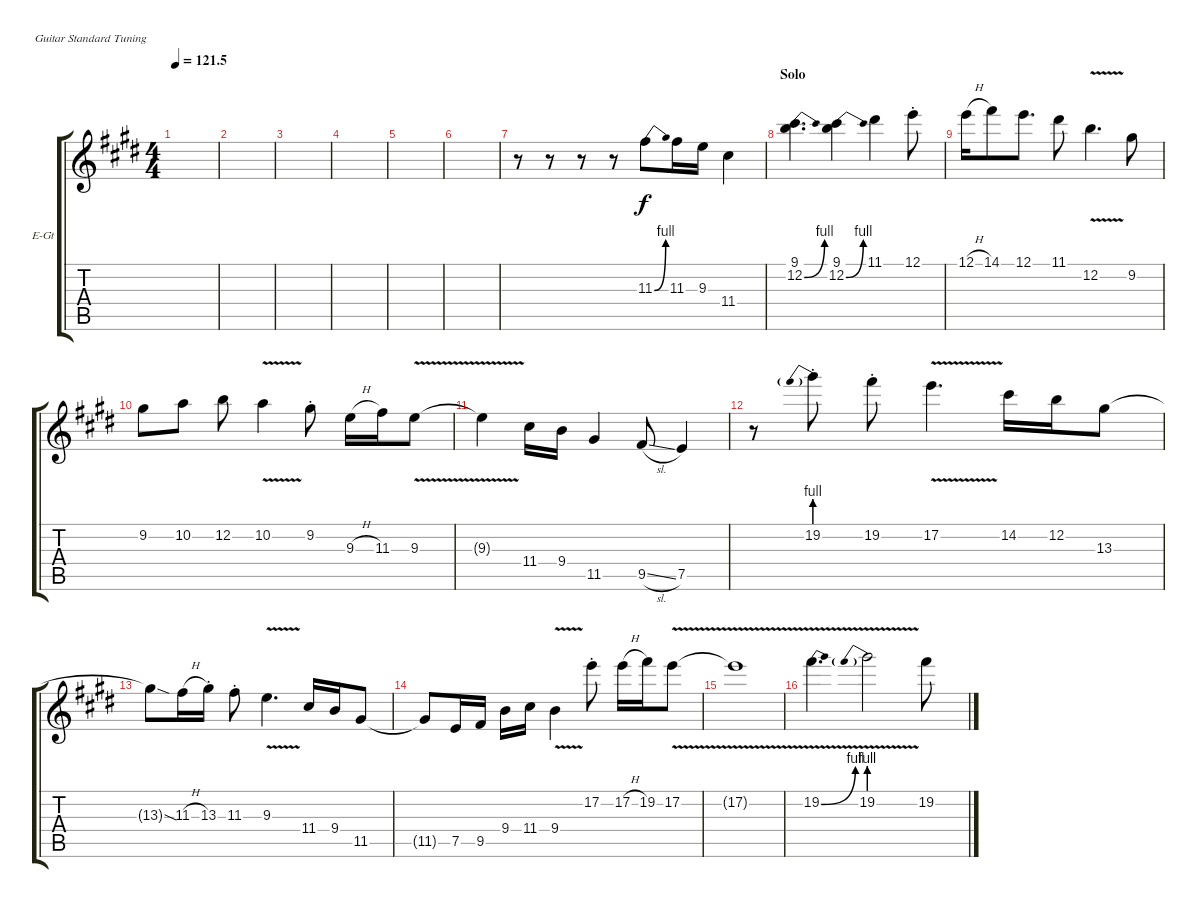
\defaultSystemsLayout 4
\bracketExtendMode groupsimilarinstruments
\firstSystemTrackNameOrientation horizontal
\otherSystemsTrackNameOrientation horizontal
\track ("Electric Guitar" "E-Gt") {solo instrument overdrivenguitar}
\staff {score tabs}
\tuning (E4 B3 G3 D3 A2 E2)
\ts (4 4)
\tempo
121.5
\accidentals auto
\clef g2
\ottava regular
\simile none
\ks e
|
|
|
|
|
|
r.8 r.8 r.8 r.8 11.3{be (bend 0 0 15 4)}.8 11.3.16 9.3.16 11.4.4 |
\section ("" "Solo")
(9.1 12.2{be (bend 0 0 15 4)}).4{d} (9.1 12.2{be (bend 0 0 15 4)}).4 11.1.4 12.1{st}.8 |
12.1{h}.16 14.1.8 12.1.8{d} 11.1.8 12.2{v}.4{d} 9.2.8 |
9.2.8 10.2.8 12.2.8 10.2{v}.4 9.2{st}.8 9.3{h}.16 11.3.16 9.3{v}.8 |
9.3{t}.4 11.4.16 9.4.16 11.5.4 9.5{sl}.8 7.5.4 |
r.8 19.2{be (prebend 0 4 60 4) st}.8 19.2{st}.8 17.2{v}.4{d} 14.2.16 12.2.16 13.3.8 |
13.3{sod t}.8 11.3{h}.16 13.3{st}.16 11.3{st}.8 9.3{v}.4{d} 11.4.16 9.4.16 11.5.8 |
11.5{t}.8 7.5.16 9.5.16 9.4.16 11.4.16 9.4{v}.4 17.2{st}.8 17.2{h}.16 19.2.16 17.2{v}.8 |
17.2{v t}.1 |
19.2{be (bend 0 0 15 4) v}.4{d} 19.2{be (prebend 0 4 60 4) v}.2 19.2.8
